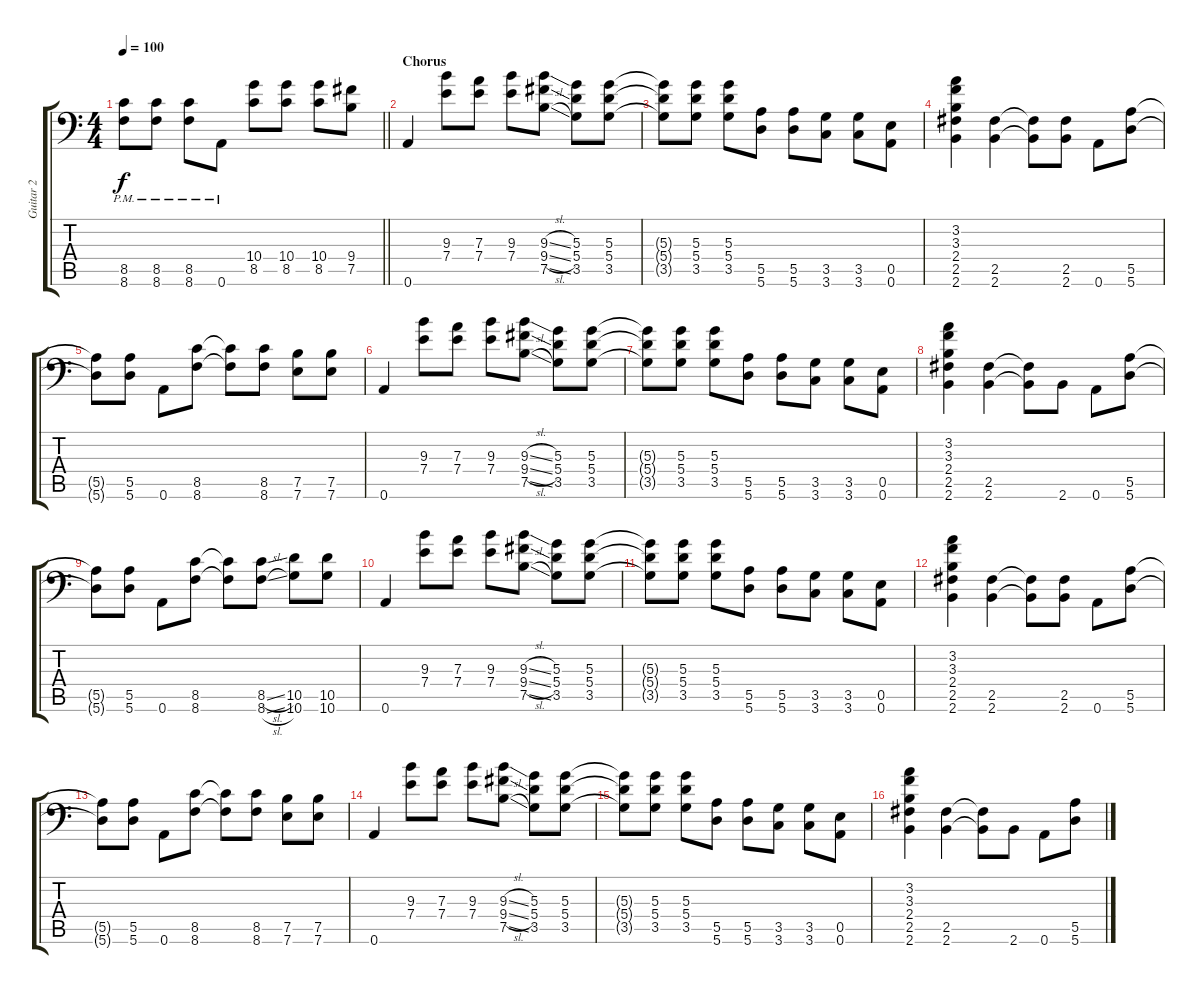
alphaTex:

\track ("Guitar 2 " "Guitar 2 ") {instrument distortionguitar}
\staff {score tabs}
\tuning (B3 Gb3 D3 A2 E2 A1) {hide}
\ts (4 4)
\tempo 100
\clef f4
\barLineRight lightlight
\ks c
(8.5{pm} 8.6{pm}).8{dy f} (8.5{pm} 8.6{pm}).8 (8.5{pm} 8.6{pm}).8 0.6{pm}.8 (10.4 8.5).8 (10.4 8.5).8 (10.4 8.5).8 (9.4 7.5).8 |
\section ("" "Chorus")
0.6.4 (9.3 7.4).8 (7.3 7.4).8 (9.3 7.4).8 (9.3{sl} 9.4{sl} 7.5{sl}).8 (5.3 5.4 3.5).8 (5.3 5.4 3.5).8 |
(5.3{t} 5.4{t} 3.5{t}).8 (5.3 5.4 3.5).8 (5.3 5.4 3.5).8 (5.5 5.6).8 (5.5 5.6).8 (3.5 3.6).8 (3.5 3.6).8 (0.5 0.6).8 |
(3.2 3.3 2.4 2.5 2.6).4 (2.5 2.6).4 (2.5{t} 2.6{t}).8 (2.5 2.6).8 0.6.8 (5.5 5.6).8 |
(5.5{t} 5.6{t}).8 (5.5 5.6).8 0.6.8 (8.5 8.6).8 (8.5{t} 8.6{t}).8 (8.5 8.6).8 (7.5 7.6).8 (7.5 7.6).8 |
0.6.4 (9.3 7.4).8 (7.3 7.4).8 (9.3 7.4).8 (9.3{sl} 9.4{sl} 7.5{sl}).8 (5.3 5.4 3.5).8 (5.3 5.4 3.5).8 |
(5.3{t} 5.4{t} 3.5{t}).8 (5.3 5.4 3.5).8 (5.3 5.4 3.5).8 (5.5 5.6).8 (5.5 5.6).8 (3.5 3.6).8 (3.5 3.6).8 (0.5 0.6).8 |
(3.2 3.3 2.4 2.5 2.6).4 (2.5 2.6).4 (2.5{t} 2.6{t}).8 2.6.8 0.6.8 (5.5 5.6).8 |
(5.5{t} 5.6{t}).8 (5.5 5.6).8 0.6.8 (8.5 8.6).8 (8.5{t} 8.6{t}).8 (8.5{sl} 8.6{sl}).8 (10.5 10.6).8 (10.5 10.6).8 |
0.6.4 (9.3 7.4).8 (7.3 7.4).8 (9.3 7.4).8 (9.3{sl} 9.4{sl} 7.5{sl}).8 (5.3 5.4 3.5).8 (5.3 5.4 3.5).8 |
(5.3{t} 5.4{t} 3.5{t}).8 (5.3 5.4 3.5).8 (5.3 5.4 3.5).8 (5.5 5.6).8 (5.5 5.6).8 (3.5 3.6).8 (3.5 3.6).8 (0.5 0.6).8 |
(3.2 3.3 2.4 2.5 2.6).4 (2.5 2.6).4 (2.5{t} 2.6{t}).8 (2.5 2.6).8 0.6.8 (5.5 5.6).8 |
(5.5{t} 5.6{t}).8 (5.5 5.6).8 0.6.8 (8.5 8.6).8 (8.5{t} 8.6{t}).8 (8.5 8.6).8 (7.5 7.6).8 (7.5 7.6).8 |
0.6.4 (9.3 7.4).8 (7.3 7.4).8 (9.3 7.4).8 (9.3{sl} 9.4{sl} 7.5{sl}).8 (5.3 5.4 3.5).8 (5.3 5.4 3.5).8 |
(5.3{t} 5.4{t} 3.5{t}).8 (5.3 5.4 3.5).8 (5.3 5.4 3.5).8 (5.5 5.6).8 (5.5 5.6).8 (3.5 3.6).8 (3.5 3.6).8 (0.5 0.6).8 |
(3.2 3.3 2.4 2.5 2.6).4 (2.5 2.6).4 (2.5{t} 2.6{t}).8 2.6.8 0.6.8 (5.5 5.6).8
